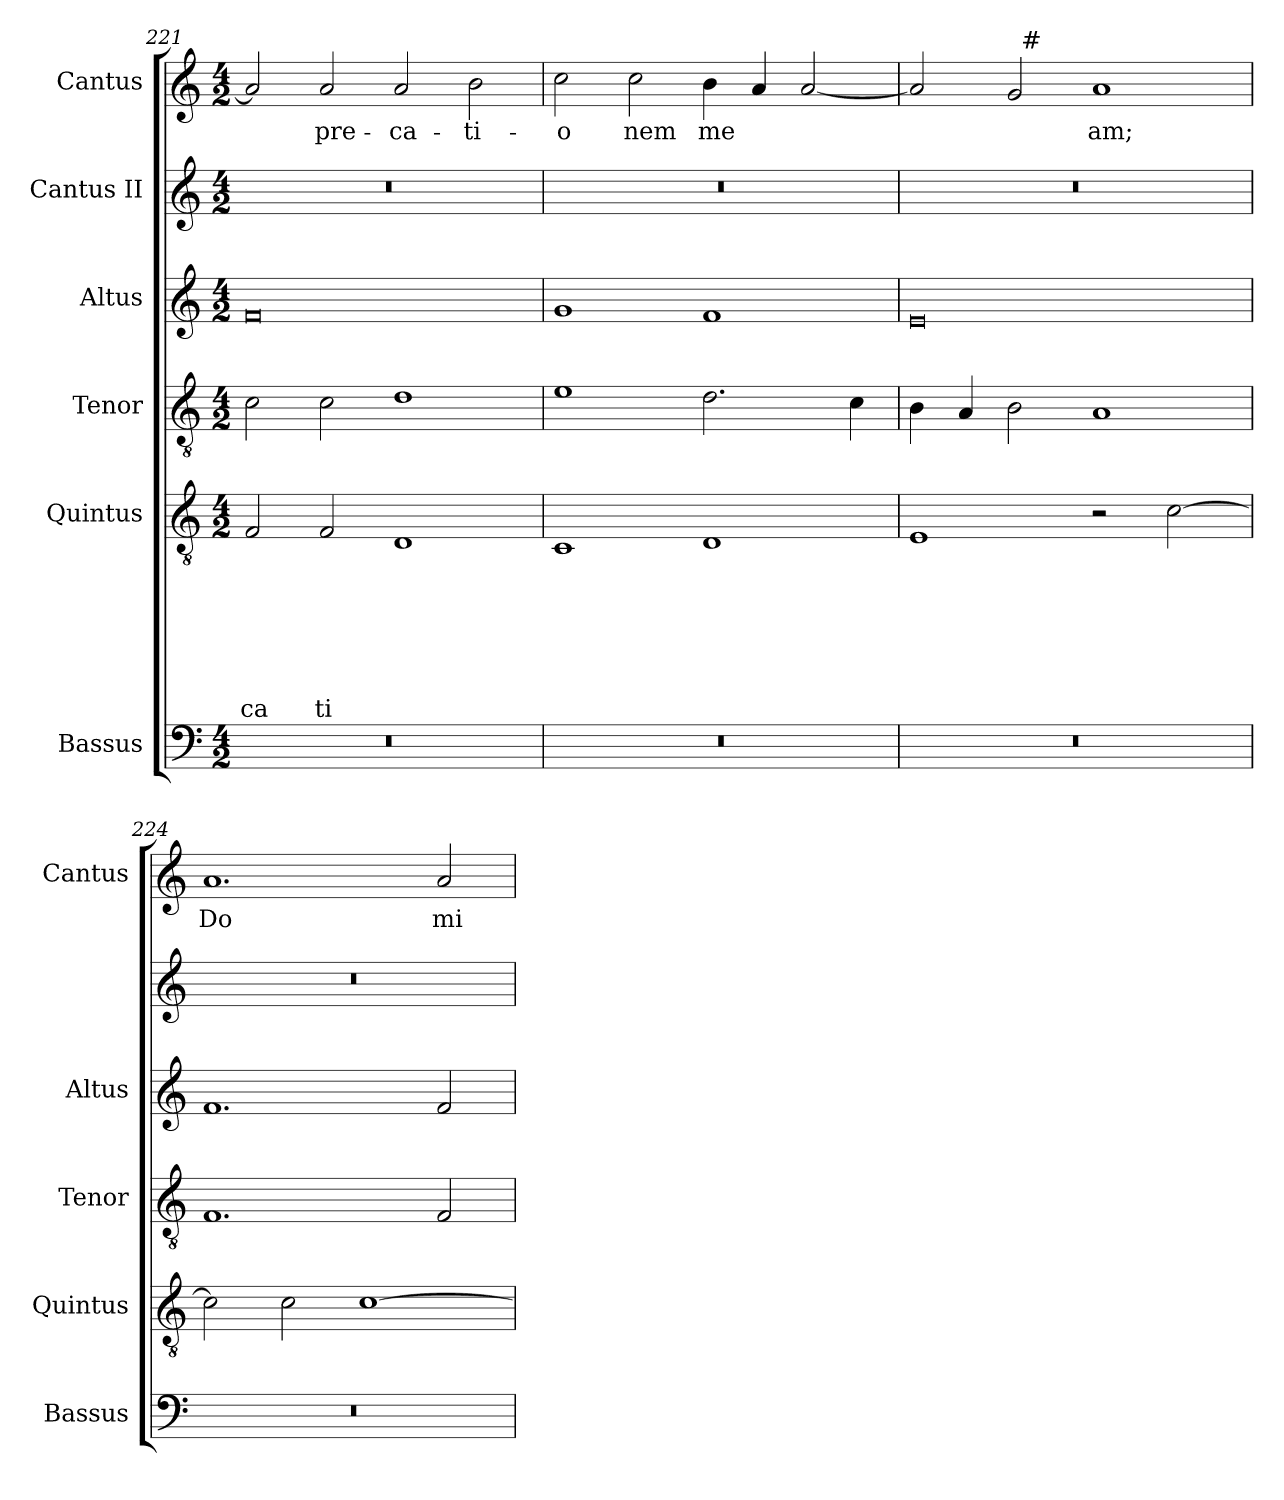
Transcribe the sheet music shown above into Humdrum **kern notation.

**kern	**kern	**text	**text	**text	**text	**text	**text	**text	**kern	**kern	**kern	**kern	**text
*part6	*part5	*part5	*part5	*part5	*part5	*part5	*part5	*part5	*part4	*part3	*part2	*part1	*part1
*staff6	*staff5	*staff5	*staff5	*staff5	*staff5	*staff5	*staff5	*staff5	*staff4	*staff3	*staff2	*staff1	*staff1
*I"Bassus	*I"Quintus	*	*	*	*	*	*	*	*I"Tenor	*I"Altus	*I"Cantus II	*I"Cantus	*
*I'Bassus	*I'Quintus	*	*	*	*	*	*	*	*I'Tenor	*I'Altus	*	*I'Cantus	*
*clefF4	*clefGv2	*	*	*	*	*	*	*	*clefGv2	*clefG2	*clefG2	*clefG2	*
*k[]	*k[]	*	*	*	*	*	*	*	*k[]	*k[]	*k[]	*k[]	*
*C:	*C:	*	*	*	*	*	*	*	*C:	*C:	*C:	*C:	*
*M4/2	*M4/2	*	*	*	*	*	*	*	*M4/2	*M4/2	*M4/2	*M4/2	*
=221	=221	=221	=221	=221	=221	=221	=221	=221	=221	=221	=221	=221	=221
!	!	!	!	!	!	!	!	!LO:LY:b	!	!	!	!	!
0r	2F/	.	.	.	.	.	.	ca	2c\	0f	0r	2a/]	.
!	!	!	!	!	!	!	!	!LO:LY:b	!	!	!	!	!LO:LY:b
.	2F/	.	.	.	.	.	.	ti	2c\	.	.	2a/	-pre-
!	!	!	!	!	!	!	!	!	!	!	!	!	!LO:LY:b
.	1D	.	.	.	.	.	.	.	1d	.	.	2a/	-ca-
!	!	!	!	!	!	!	!	!	!	!	!	!	!LO:LY:b
.	.	.	.	.	.	.	.	.	.	.	.	2b\	-ti-
!!LO:LB:g=z
=222	=222	=222	=222	=222	=222	=222	=222	=222	=222	=222	=222	=222	=222
!	!	!	!	!	!	!	!	!	!	!	!	!	!LO:LY:b
0r	1C	.	.	.	.	.	.	.	1e	1g	0r	2cc\	-o
!	!	!	!	!	!	!	!	!	!	!	!	!	!LO:LY:b
.	.	.	.	.	.	.	.	.	.	.	.	2cc\	nem
!	!	!	!	!	!	!	!	!	!	!	!	!	!LO:LY:b
.	1D	.	.	.	.	.	.	.	2.d\	1f	.	4b\	me
.	.	.	.	.	.	.	.	.	.	.	.	4a/	.
.	.	.	.	.	.	.	.	.	.	.	.	[<2a/	.
.	.	.	.	.	.	.	.	.	4c\	.	.	.	.
=223	=223	=223	=223	=223	=223	=223	=223	=223	=223	=223	=223	=223	=223
*	*	*	*	*	*	*	*	*	*	*	*	*^	*
0r	1E	.	.	.	.	.	.	.	4B\	0e	0r	2a/]	2ryy	.
.	.	.	.	.	.	.	.	.	4A/	.	.	.	.	.
.	.	.	.	.	.	.	.	.	2B\	.	.	2g/	32ryy	.
!	!	!	!	!	!	!	!	!	!	!	!	!	!LO:TX:a:t=#	!
.	.	.	.	.	.	.	.	.	.	.	.	.	1ryy	.
!	!	!	!	!	!	!	!	!	!	!	!	!	!	!LO:LY:b
.	2r	.	.	.	.	.	.	.	1A	.	.	1a	.	am;
.	[>2c\	.	.	.	.	.	.	.	.	.	.	.	.	.
.	.	.	.	.	.	.	.	.	.	.	.	.	4...ryy	.
=224	=224	=224	=224	=224	=224	=224	=224	=224	=224	=224	=224	=224	=224	=224
!	!	!	!	!	!	!	!	!	!	!	!	!	!	!LO:LY:b
*	*	*	*	*	*	*	*	*	*	*	*	*v	*v	*
0r	2c\]	.	.	.	.	.	.	.	1.F	1.f	0r	1.a	Do
.	2c\	.	.	.	.	.	.	.	.	.	.	.	.
.	[>1c	.	.	.	.	.	.	.	.	.	.	.	.
!	!	!	!	!	!	!	!	!	!	!	!	!	!LO:LY:b
.	.	.	.	.	.	.	.	.	2F/	2f/	.	2a/	mi
=	=	=	=	=	=	=	=	=	=	=	=	=	=
*-	*-	*-	*-	*-	*-	*-	*-	*-	*-	*-	*-	*-	*-
